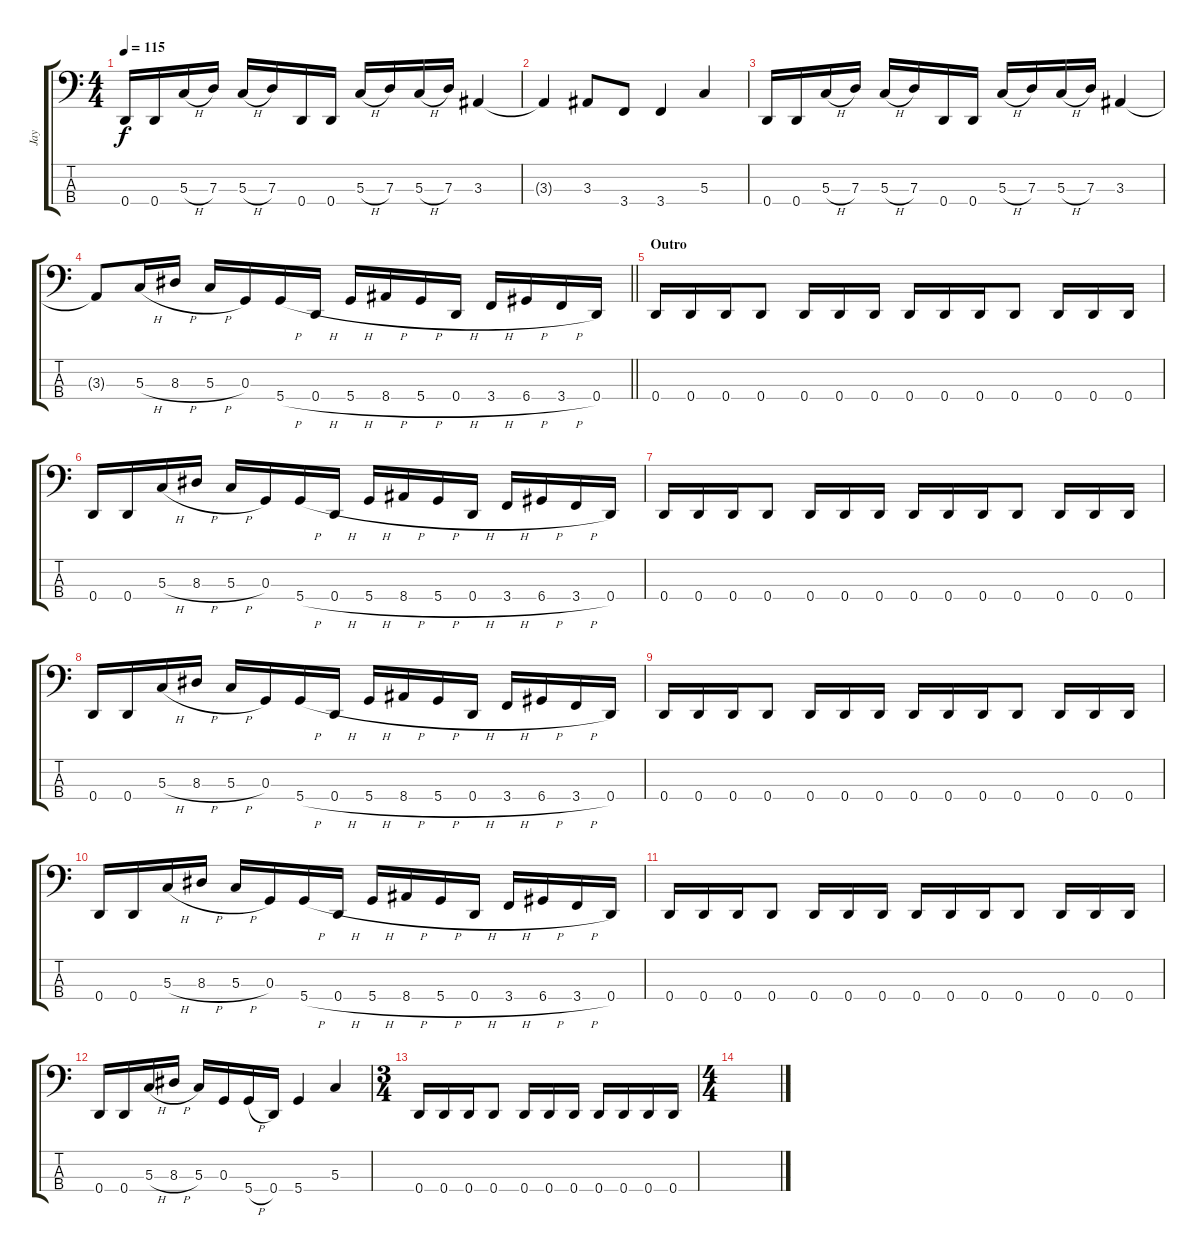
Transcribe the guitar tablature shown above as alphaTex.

\track ("Jay" "Jay") {instrument electricbasspick}
\staff {score tabs}
\tuning (F2 C2 G1 D1) {hide}
\ts (4 4)
\tempo 115
\clef f4
\ks c
0.4.16{dy f} 0.4.16 5.3{h}.16 7.3.16 5.3{h}.16 7.3.16 0.4.16 0.4.16 5.3{h}.16 7.3.16 5.3{h}.16 7.3.16 3.3.4 |
3.3{t}.4 3.3.8 3.4.8 3.4.4 5.3.4 |
0.4.16 0.4.16 5.3{h}.16 7.3.16 5.3{h}.16 7.3.16 0.4.16 0.4.16 5.3{h}.16 7.3.16 5.3{h}.16 7.3.16 3.3.4 |
\barLineRight lightlight
3.3{t}.8 5.3{h}.16 8.3{h}.16 5.3{h}.16 0.3.16 5.4{h}.16 0.4{h}.16 5.4{h}.16 8.4{h}.16 5.4{h}.16 0.4{h}.16 3.4{h}.16 6.4{h}.16 3.4{h}.16 0.4.16 |
\section ("" "Outro")
0.4.16 0.4.16 0.4.16 0.4.8 0.4.16 0.4.16 0.4.16 0.4.16 0.4.16 0.4.16 0.4.8 0.4.16 0.4.16 0.4.16 |
0.4.16 0.4.16 5.3{h}.16 8.3{h}.16 5.3{h}.16 0.3.16 5.4{h}.16 0.4{h}.16 5.4{h}.16 8.4{h}.16 5.4{h}.16 0.4{h}.16 3.4{h}.16 6.4{h}.16 3.4{h}.16 0.4.16 |
0.4.16 0.4.16 0.4.16 0.4.8 0.4.16 0.4.16 0.4.16 0.4.16 0.4.16 0.4.16 0.4.8 0.4.16 0.4.16 0.4.16 |
0.4.16 0.4.16 5.3{h}.16 8.3{h}.16 5.3{h}.16 0.3.16 5.4{h}.16 0.4{h}.16 5.4{h}.16 8.4{h}.16 5.4{h}.16 0.4{h}.16 3.4{h}.16 6.4{h}.16 3.4{h}.16 0.4.16 |
0.4.16 0.4.16 0.4.16 0.4.8 0.4.16 0.4.16 0.4.16 0.4.16 0.4.16 0.4.16 0.4.8 0.4.16 0.4.16 0.4.16 |
0.4.16 0.4.16 5.3{h}.16 8.3{h}.16 5.3{h}.16 0.3.16 5.4{h}.16 0.4{h}.16 5.4{h}.16 8.4{h}.16 5.4{h}.16 0.4{h}.16 3.4{h}.16 6.4{h}.16 3.4{h}.16 0.4.16 |
0.4.16 0.4.16 0.4.16 0.4.8 0.4.16 0.4.16 0.4.16 0.4.16 0.4.16 0.4.16 0.4.8 0.4.16 0.4.16 0.4.16 |
0.4.16 0.4.16 5.3{h}.16 8.3{h}.16 5.3.16 0.3.16 5.4{h}.16 0.4.16 5.4.4 5.3.4 |
\ts (3 4)
0.4.16 0.4.16 0.4.16 0.4.8 0.4.16 0.4.16 0.4.16 0.4.16 0.4.16 0.4.16 0.4.16 |
\ts (4 4)
